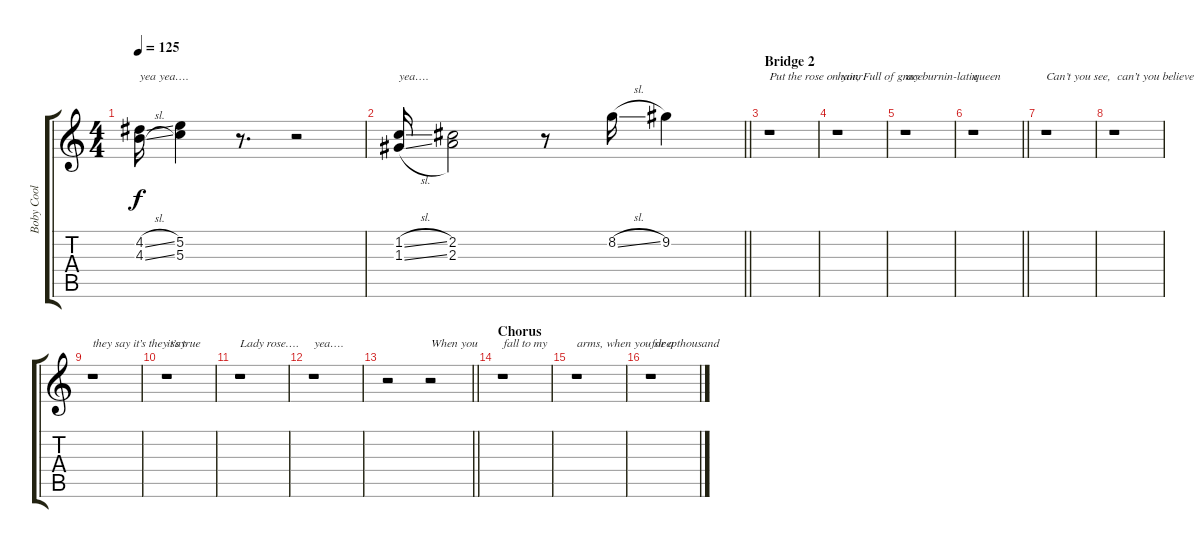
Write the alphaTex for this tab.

\track ("Boby Cool" "Boby Cool") {instrument acousticguitarsteel}
\staff {score tabs}
\tuning (E4 B3 G3 D3 A2 E2) {hide}
\ts (4 4)
\tempo 125
\clef g2
\ks c
(4.2{sl} 4.3{sl}).16{txt "yea yea…." dy f} (5.2 5.3).4 r.8{d} r.2 |
\barLineRight lightlight
(1.2{sl} 1.3{sl}).16{txt "yea…."} (2.2 2.3).2 r.8 8.2{sl}.16 9.2.4 |
\section ("" "Bridge 2")
r.1{txt "Put the rose on your"} |
r.1{txt "hair, Full of grace"} |
r.1{txt "my burnin-latin"} |
\barLineRight lightlight
r.1{txt "queen"} |
r.1{txt "Can’t you see,"} |
r.1{txt " can’t you believe "} |
r.1{txt "they say it’s they say "} |
r.1{txt "it’s true "} |
r.1{txt "Lady rose…."} |
r.1{txt "yea…."} |
\barLineRight lightlight
r.2 r.2{txt "When you"} |
\section ("" "Chorus")
r.1{txt "fall to my "} |
r.1{txt "arms, when you sleep"} |
r.1{txt "for a thousand"}
